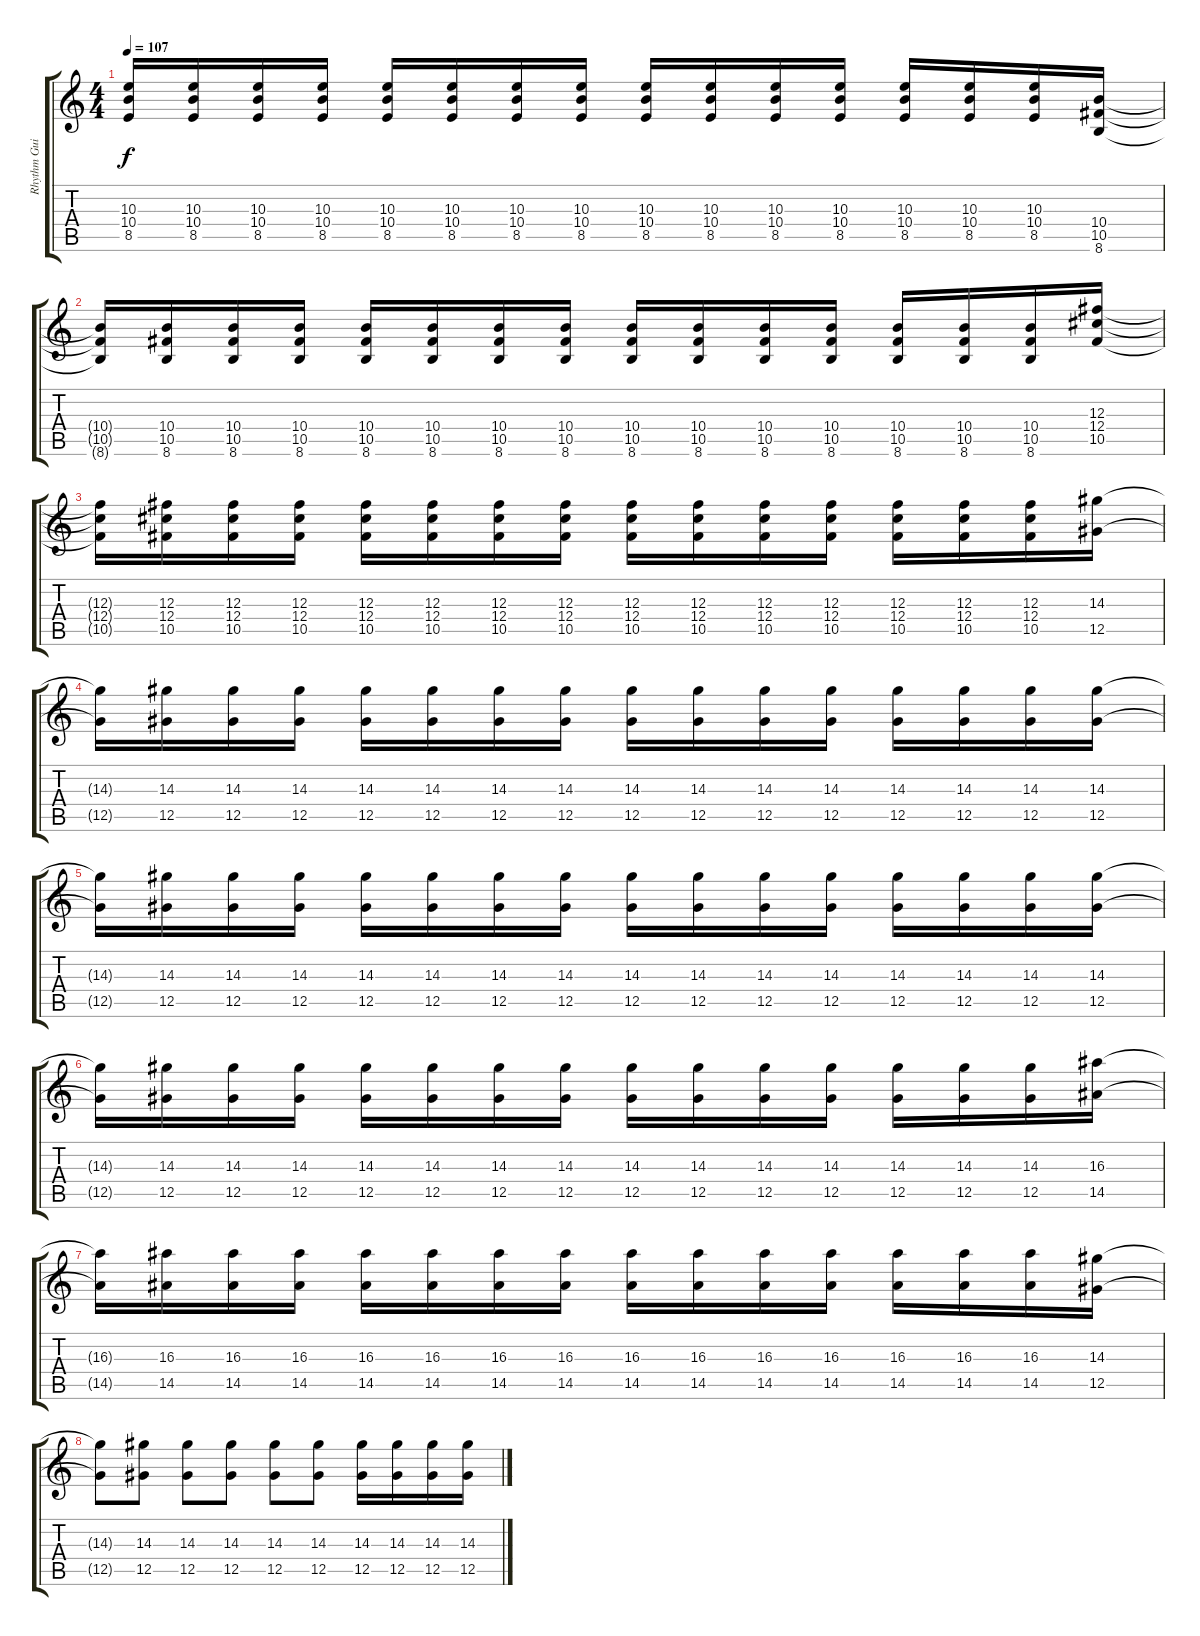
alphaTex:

\track ("Rhythm Guitar   " "Rhythm Gui") {instrument overdrivenguitar}
\staff {score tabs}
\tuning (Eb4 Bb3 Gb3 Db3 Ab2 Eb2) {hide}
\ts (4 4)
\tempo 107
\clef g2
\ks c
(10.3{t} 10.4{t} 8.5{t}).16{dy f} (10.3 10.4 8.5).16 (10.3 10.4 8.5).16 (10.3 10.4 8.5).16 (10.3 10.4 8.5).16 (10.3 10.4 8.5).16 (10.3 10.4 8.5).16 (10.3 10.4 8.5).16 (10.3 10.4 8.5).16 (10.3 10.4 8.5).16 (10.3 10.4 8.5).16 (10.3 10.4 8.5).16 (10.3 10.4 8.5).16 (10.3 10.4 8.5).16 (10.3 10.4 8.5).16 (10.4 10.5 8.6).16 |
(10.4{t} 10.5{t} 8.6{t}).16 (10.4 10.5 8.6).16 (10.4 10.5 8.6).16 (10.4 10.5 8.6).16 (10.4 10.5 8.6).16 (10.4 10.5 8.6).16 (10.4 10.5 8.6).16 (10.4 10.5 8.6).16 (10.4 10.5 8.6).16 (10.4 10.5 8.6).16 (10.4 10.5 8.6).16 (10.4 10.5 8.6).16 (10.4 10.5 8.6).16 (10.4 10.5 8.6).16 (10.4 10.5 8.6).16 (12.3 12.4 10.5).16 |
(12.3{t} 12.4{t} 10.5{t}).16 (12.3 12.4 10.5).16 (12.3 12.4 10.5).16 (12.3 12.4 10.5).16 (12.3 12.4 10.5).16 (12.3 12.4 10.5).16 (12.3 12.4 10.5).16 (12.3 12.4 10.5).16 (12.3 12.4 10.5).16 (12.3 12.4 10.5).16 (12.3 12.4 10.5).16 (12.3 12.4 10.5).16 (12.3 12.4 10.5).16 (12.3 12.4 10.5).16 (12.3 12.4 10.5).16 (14.3 12.5).16 |
(14.3{t} 12.5{t}).16 (14.3 12.5).16 (14.3 12.5).16 (14.3 12.5).16 (14.3 12.5).16 (14.3 12.5).16 (14.3 12.5).16 (14.3 12.5).16 (14.3 12.5).16 (14.3 12.5).16 (14.3 12.5).16 (14.3 12.5).16 (14.3 12.5).16 (14.3 12.5).16 (14.3 12.5).16 (14.3 12.5).16 |
(14.3{t} 12.5{t}).16 (14.3 12.5).16 (14.3 12.5).16 (14.3 12.5).16 (14.3 12.5).16 (14.3 12.5).16 (14.3 12.5).16 (14.3 12.5).16 (14.3 12.5).16 (14.3 12.5).16 (14.3 12.5).16 (14.3 12.5).16 (14.3 12.5).16 (14.3 12.5).16 (14.3 12.5).16 (14.3 12.5).16 |
(14.3{t} 12.5{t}).16 (14.3 12.5).16 (14.3 12.5).16 (14.3 12.5).16 (14.3 12.5).16 (14.3 12.5).16 (14.3 12.5).16 (14.3 12.5).16 (14.3 12.5).16 (14.3 12.5).16 (14.3 12.5).16 (14.3 12.5).16 (14.3 12.5).16 (14.3 12.5).16 (14.3 12.5).16 (16.3 14.5).16 |
(16.3{t} 14.5{t}).16 (16.3 14.5).16 (16.3 14.5).16 (16.3 14.5).16 (16.3 14.5).16 (16.3 14.5).16 (16.3 14.5).16 (16.3 14.5).16 (16.3 14.5).16 (16.3 14.5).16 (16.3 14.5).16 (16.3 14.5).16 (16.3 14.5).16 (16.3 14.5).16 (16.3 14.5).16 (14.3 12.5).16 |
(14.3{t} 12.5{t}).8 (14.3 12.5).8 (14.3 12.5).8 (14.3 12.5).8 (14.3 12.5).8 (14.3 12.5).8 (14.3 12.5).16 (14.3 12.5).16 (14.3 12.5).16 (14.3 12.5).16
